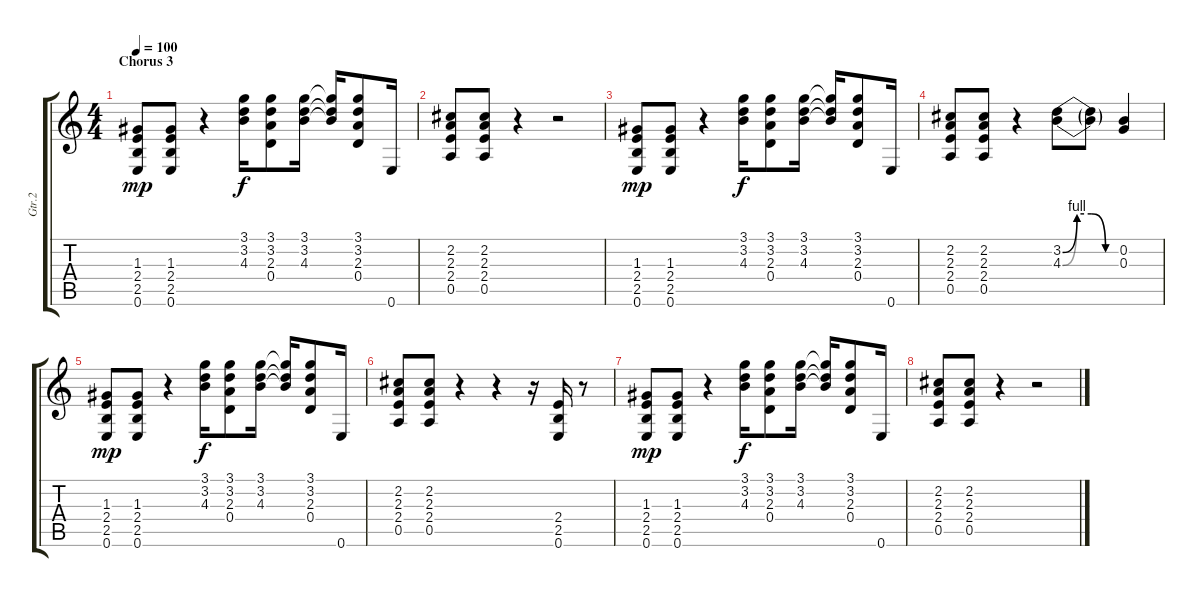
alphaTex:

\track ("Gtr.2" "Gtr.2") {instrument distortionguitar}
\staff {score tabs}
\tuning (E4 B3 G3 D3 A2 E2) {hide}
\ts (4 4)
\section ("" "Chorus 3")
\tempo 100
\clef g2
\ks c
(1.3 2.4 2.5 0.6).8{dy mp} (1.3 2.4 2.5 0.6).8 r.4 (3.1 3.2 4.3).16{dy f} (3.1 3.2 2.3 0.4).8 (3.1 3.2 4.3).16 (3.1{t} 3.2{t} 4.3{t}).16 (3.1 3.2 2.3 0.4).8 0.6.16 |
(2.2 2.3 2.4 0.5).8 (2.2 2.3 2.4 0.5).8 r.4 r.2 |
(1.3 2.4 2.5 0.6).8{dy mp} (1.3 2.4 2.5 0.6).8 r.4 (3.1 3.2 4.3).16{dy f} (3.1 3.2 2.3 0.4).8 (3.1 3.2 4.3).16 (3.1{t} 3.2{t} 4.3{t}).16 (3.1 3.2 2.3 0.4).8 0.6.16 |
(2.2 2.3 2.4 0.5).8 (2.2 2.3 2.4 0.5).8 r.4 (3.2{be (custom 0 0 15 4 30 4 45 0 60 0)} 4.3{be (custom 0 0 15 4 30 4 45 0 60 0)}).8 (3.2{t} 4.3{t}).8 (0.2 0.3).4 |
(1.3 2.4 2.5 0.6).8{dy mp} (1.3 2.4 2.5 0.6).8 r.4 (3.1 3.2 4.3).16{dy f} (3.1 3.2 2.3 0.4).8 (3.1 3.2 4.3).16 (3.1{t} 3.2{t} 4.3{t}).16 (3.1 3.2 2.3 0.4).8 0.6.16 |
(2.2 2.3 2.4 0.5).8 (2.2 2.3 2.4 0.5).8 r.4 r.4 r.16 (2.4 2.5 0.6).16 r.8 |
(1.3 2.4 2.5 0.6).8{dy mp} (1.3 2.4 2.5 0.6).8 r.4 (3.1 3.2 4.3).16{dy f} (3.1 3.2 2.3 0.4).8 (3.1 3.2 4.3).16 (3.1{t} 3.2{t} 4.3{t}).16 (3.1 3.2 2.3 0.4).8 0.6.16 |
(2.2 2.3 2.4 0.5).8 (2.2 2.3 2.4 0.5).8 r.4 r.2
